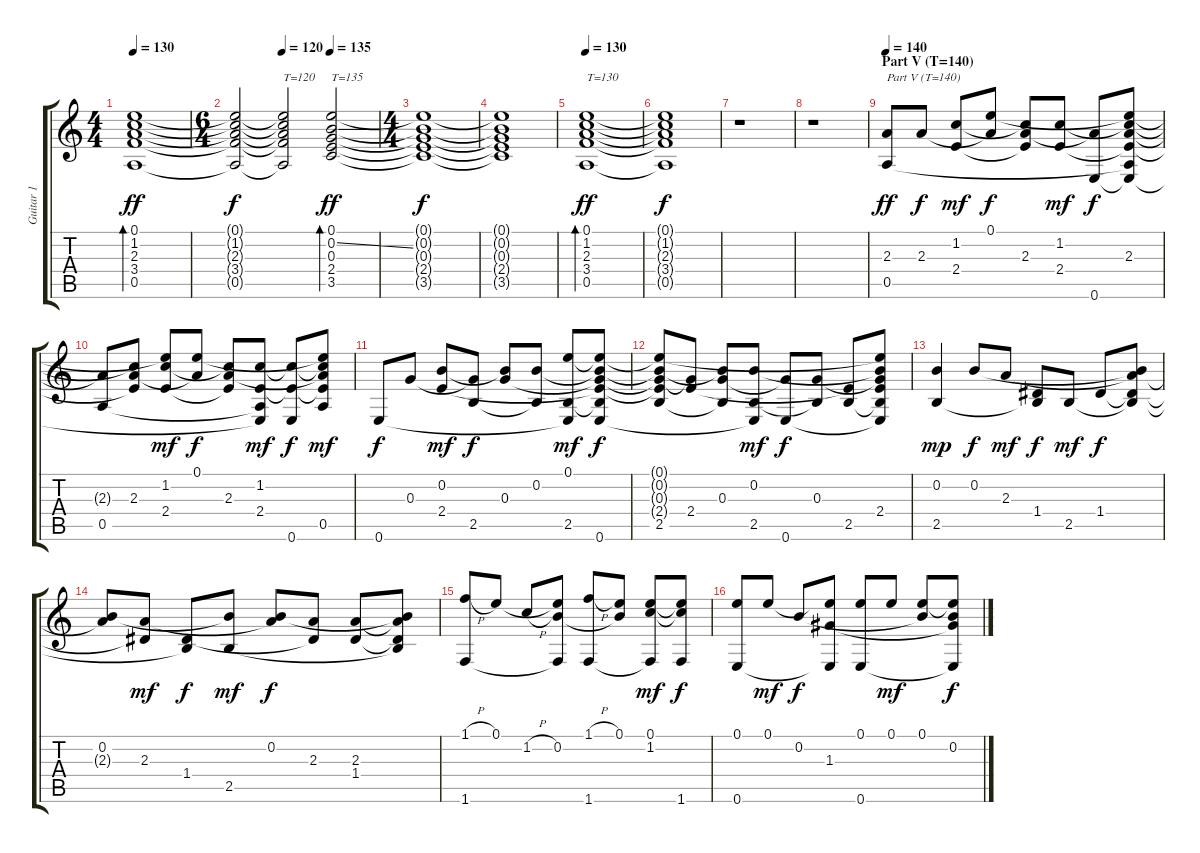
\track ("Guitar 1" "Guitar 1") {instrument acousticguitarsteel}
\staff {score tabs}
\tuning (E4 B3 G3 D3 A2 E2) {hide}
\ts (4 4)
\tempo 130
\clef g2
\ks c
(0.1 1.2 2.3 3.4 0.5).1{bd 240 dy ff} |
\ts (6 4)
\tempo (120 0.3333333333333333)
\tempo (135 0.6666666666666666)
(0.1{t} 1.2{t} 2.3{t} 3.4{t} 0.5{t}).2{dy f} (0.1{t} 1.2{t} 2.3{t} 3.4{t} 0.5{t}).2{txt "T=120"} (0.1 0.2{ss} 0.3 2.4 3.5).2{bd 240 txt "T=135" dy ff} |
\ts (4 4)
(0.1{t} 0.2{t} 0.3{t} 2.4{t} 3.5{t}).1{dy f} |
(0.1{t} 0.2{t} 0.3{t} 2.4{t} 3.5{t}).1 |
\tempo 130
(0.1 1.2 2.3 3.4 0.5).1{bd 240 txt "T=130" dy ff} |
(0.1{t} 1.2{t} 2.3{t} 3.4{t} 0.5{t}).1{dy f} |
r.1 |
r.1 |
\section ("" "Part V (T=140)")
\tempo 140
(2.3 0.5).8{txt "Part V (T=140)" dy ff volume 14 balance 8 instrument acousticguitarsteel} 2.3.8{dy f} (1.2 2.4).8{dy mf} (0.1 2.3{t}).8{dy f} (1.2{t} 2.3 2.4{t}).8 (1.2 2.4).8{dy mf} (2.3{t} 0.6).8{dy f} (0.1{t} 1.2{t} 2.3 2.4{t} 0.5{t} 0.6{t}).8 |
(2.3{t} 0.5).8 (1.2{t} 2.3 2.4{t}).8 (0.1{t} 1.2 2.4).8{dy mf} (0.1 2.3{t}).8{dy f} (1.2{t} 2.3 2.4{t}).8 (1.2 2.4 0.5{t} 0.6{t}).8{dy mf} (1.2{t} 2.4{t} 0.6).8{dy f} (0.1{t} 1.2{t} 2.3{t} 2.4{t} 0.5).8{dy mf} |
0.6.8{dy f} 0.3.8 (0.2 2.4).8{dy mf} (0.3{t} 2.5).8{dy f} (0.2{t} 0.3).8 (0.2 2.5{t}).8 (0.1 2.5 0.6{t}).8{dy mf} (0.1{t} 0.2{t} 0.3{t} 2.4{t} 2.5{t} 0.6).8{dy f} |
(0.1{t} 0.2{t} 0.3{t} 2.4{t} 2.5).8 (0.3{t} 2.4).8 (0.2{t} 0.3 2.5{t}).8 (0.2 2.5 0.6{t}).8{dy mf} (0.3{t} 0.6).8{dy f} (0.3 2.5{t}).8 (2.4{t} 2.5).8 (0.1{t} 0.2{t} 0.3{t} 2.4 2.5{t} 0.6{t}).8 |
(0.2 2.5).4{dy mp} 0.2.8{dy f} 2.3.8{dy mf} (1.4 2.5{t}).8{dy f} 2.5.8{dy mf} 1.4.8{dy f} (0.2{t} 2.3{t} 1.4{t} 2.5{t}).8 |
(0.2 2.3{t}).8 (2.3 1.4{t}).8{dy mf} (1.4 2.5{t}).8{dy f} (0.2{t} 2.5).8{dy mf} (0.2 2.3{t}).8{dy f} (2.3 1.4{t}).8 (2.3 1.4).8 (0.2{t} 2.3{t} 1.4{t} 2.5{t}).8 |
(1.1{h} 1.6).8 0.1.8 1.2{h}.8 (0.1{t} 0.2 1.6{t}).8 (1.1{h} 1.6).8 (0.1 0.2{t}).8 (0.1 1.2 1.6{t}).8{dy mf} (0.1{t} 1.2{t} 1.6).8{dy f} |
(0.1 0.6).8 0.1.8{dy mf} 0.2.8{dy f} (0.1{t} 1.3 0.6{t}).8 (0.1 0.6).8 0.1.8{dy mf} (0.1 0.2{t}).8 (0.1{t} 0.2 1.3{t} 0.6{t}).8{dy f}
